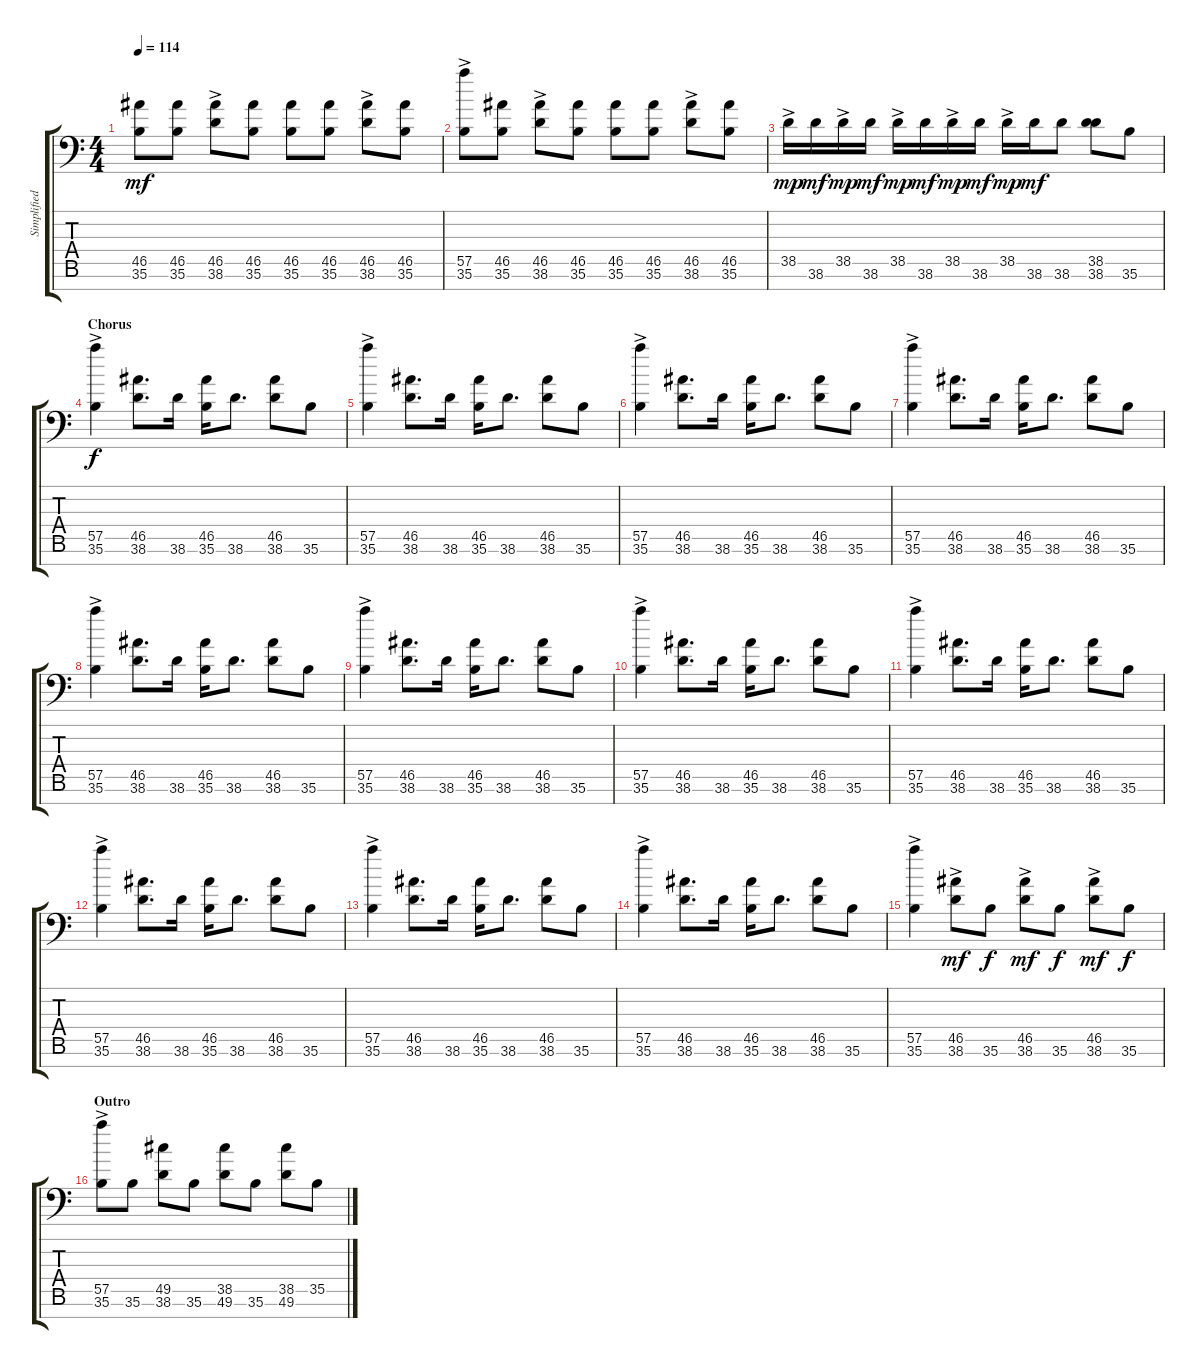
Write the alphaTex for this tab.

\track ("Simplified Drums" "Simplified") {instrument acousticgrandpiano}
\staff {score tabs}
\tuning (C-1 C-1 C-1 C-1 C-1 C-1 C-1) {hide}
\ts (4 4)
\tempo 114
\clef f4
\ks c
(46.5 35.6).8{dy mf} (46.5 35.6).8 (46.5{ac} 38.6).8 (46.5 35.6).8 (46.5 35.6).8 (46.5 35.6).8 (46.5{ac} 38.6).8 (46.5 35.6).8 |
(57.5{ac} 35.6).8 (46.5 35.6).8 (46.5{ac} 38.6).8 (46.5 35.6).8 (46.5 35.6).8 (46.5 35.6).8 (46.5{ac} 38.6).8 (46.5 35.6).8 |
38.5{ac}.16{dy mp} 38.6.16{dy mf} 38.5{ac}.16{dy mp} 38.6.16{dy mf} 38.5{ac}.16{dy mp} 38.6.16{dy mf} 38.5{ac}.16{dy mp} 38.6.16{dy mf} 38.5{ac}.16{dy mp} 38.6.16{dy mf} 38.6.8 (38.5 38.6).8 35.6.8 |
\section ("" "Chorus")
(57.5{ac} 35.6).4{dy f} (46.5 38.6).8{d} 38.6.16 (46.5 35.6).16 38.6.8{d} (46.5 38.6).8 35.6.8 |
(57.5{ac} 35.6).4 (46.5 38.6).8{d} 38.6.16 (46.5 35.6).16 38.6.8{d} (46.5 38.6).8 35.6.8 |
(57.5{ac} 35.6).4 (46.5 38.6).8{d} 38.6.16 (46.5 35.6).16 38.6.8{d} (46.5 38.6).8 35.6.8 |
(57.5{ac} 35.6).4 (46.5 38.6).8{d} 38.6.16 (46.5 35.6).16 38.6.8{d} (46.5 38.6).8 35.6.8 |
(57.5{ac} 35.6).4 (46.5 38.6).8{d} 38.6.16 (46.5 35.6).16 38.6.8{d} (46.5 38.6).8 35.6.8 |
(57.5{ac} 35.6).4 (46.5 38.6).8{d} 38.6.16 (46.5 35.6).16 38.6.8{d} (46.5 38.6).8 35.6.8 |
(57.5{ac} 35.6).4 (46.5 38.6).8{d} 38.6.16 (46.5 35.6).16 38.6.8{d} (46.5 38.6).8 35.6.8 |
(57.5{ac} 35.6).4 (46.5 38.6).8{d} 38.6.16 (46.5 35.6).16 38.6.8{d} (46.5 38.6).8 35.6.8 |
(57.5{ac} 35.6).4 (46.5 38.6).8{d} 38.6.16 (46.5 35.6).16 38.6.8{d} (46.5 38.6).8 35.6.8 |
(57.5{ac} 35.6).4 (46.5 38.6).8{d} 38.6.16 (46.5 35.6).16 38.6.8{d} (46.5 38.6).8 35.6.8 |
(57.5{ac} 35.6).4 (46.5 38.6).8{d} 38.6.16 (46.5 35.6).16 38.6.8{d} (46.5 38.6).8 35.6.8 |
(57.5{ac} 35.6).4 (46.5 38.6{ac}).8{dy mf} 35.6.8{dy f} (46.5 38.6{ac}).8{dy mf} 35.6.8{dy f} (46.5 38.6{ac}).8{dy mf} 35.6.8{dy f} |
\section ("" "Outro")
(57.5{ac} 35.6).8 35.6.8 (49.5 38.6).8 35.6.8 (38.5 49.6).8 35.6.8 (38.5 49.6).8 35.5.8
